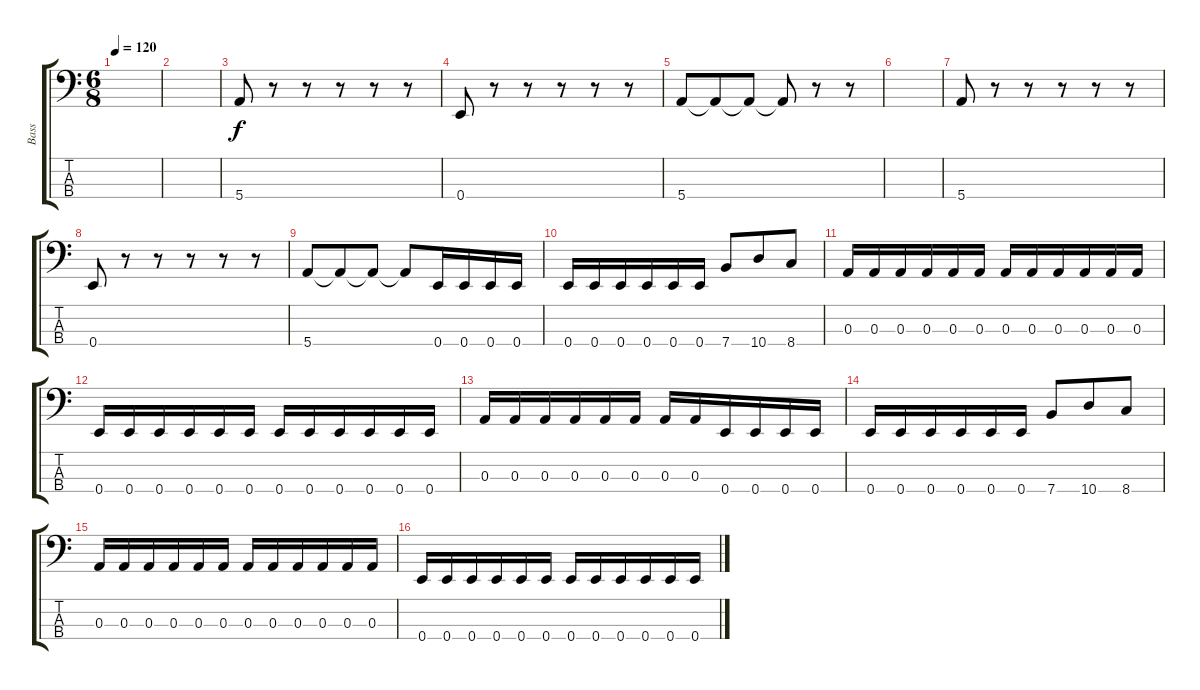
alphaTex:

\track ("Bass" "Bass") {instrument electricbasspick}
\staff {score tabs}
\tuning (G2 D2 A1 E1) {hide}
\ts (6 8)
\tempo 120
\clef f4
\ks c
|
|
5.4.8 r.8 r.8 r.8 r.8 r.8 |
0.4.8 r.8 r.8 r.8 r.8 r.8 |
5.4.8 5.4{t}.8 5.4{t}.8 5.4{t}.8 r.8 r.8 |
|
5.4.8 r.8 r.8 r.8 r.8 r.8 |
0.4.8 r.8 r.8 r.8 r.8 r.8 |
5.4.8 5.4{t}.8 5.4{t}.8 5.4{t}.8 0.4.16 0.4.16 0.4.16 0.4.16 |
0.4.16 0.4.16 0.4.16 0.4.16 0.4.16 0.4.16 7.4.8 10.4.8 8.4.8 |
0.3.16 0.3.16 0.3.16 0.3.16 0.3.16 0.3.16 0.3.16 0.3.16 0.3.16 0.3.16 0.3.16 0.3.16 |
0.4.16 0.4.16 0.4.16 0.4.16 0.4.16 0.4.16 0.4.16 0.4.16 0.4.16 0.4.16 0.4.16 0.4.16 |
0.3.16 0.3.16 0.3.16 0.3.16 0.3.16 0.3.16 0.3.16 0.3.16 0.4.16 0.4.16 0.4.16 0.4.16 |
0.4.16 0.4.16 0.4.16 0.4.16 0.4.16 0.4.16 7.4.8 10.4.8 8.4.8 |
0.3.16 0.3.16 0.3.16 0.3.16 0.3.16 0.3.16 0.3.16 0.3.16 0.3.16 0.3.16 0.3.16 0.3.16 |
0.4.16 0.4.16 0.4.16 0.4.16 0.4.16 0.4.16 0.4.16 0.4.16 0.4.16 0.4.16 0.4.16 0.4.16
